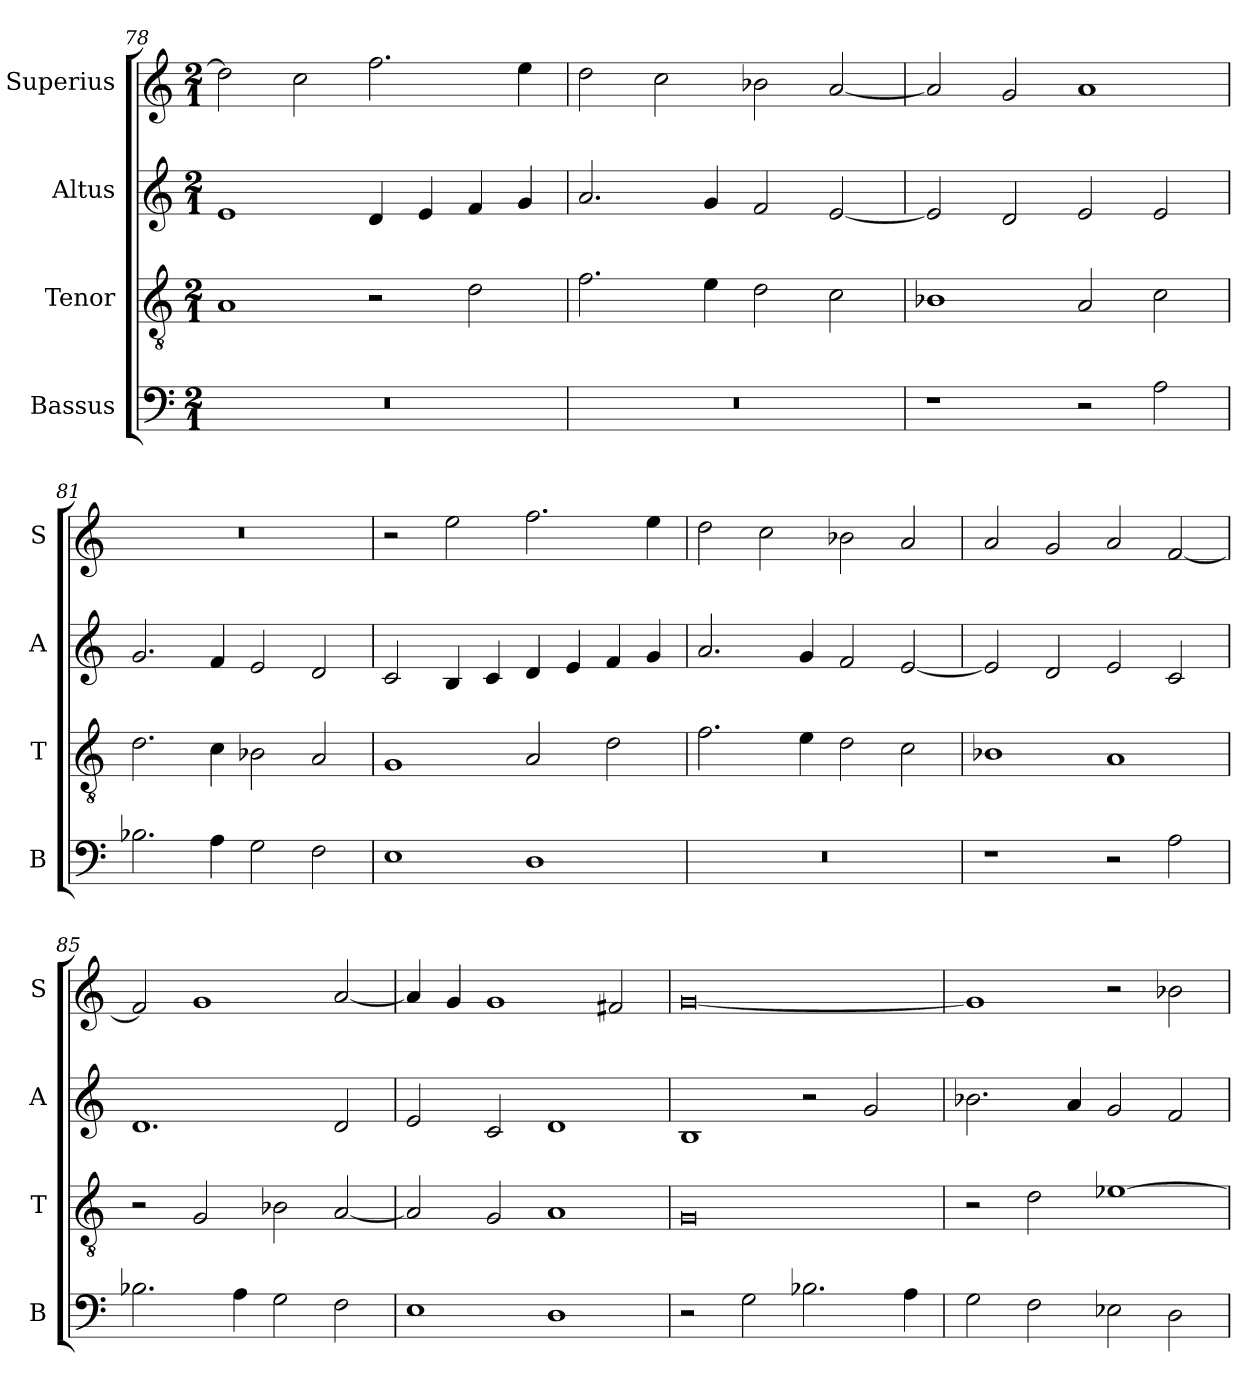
**kern	**kern	**kern	**kern
*part4	*part3	*part2	*part1
*staff4	*staff3	*staff2	*staff1
*I"Bassus	*I"Tenor	*I"Altus	*I"Superius
*I'B	*I'T	*I'A	*I'S
*clefF4	*clefGv2	*clefG2	*clefG2
*k[]	*k[]	*k[]	*k[]
*M2/1	*M2/1	*M2/1	*M2/1
=78	=78	=78	=78
0r	1A	1e	2dd\]
.	.	.	2cc\
.	2r	4d/	2.ff\
.	.	4e/	.
.	2d\	4f/	.
.	.	4g/	4ee\
=79	=79	=79	=79
0r	2.f\	2.a/	2dd\
.	.	.	2cc\
.	4e\	4g/	.
.	2d\	2f/	2b-X\
.	2c\	[2e/	[2a/
=80	=80	=80	=80
1r	1B-X	2e/]	2a/]
.	.	2d/	2g/
2r	2A/	2e/	1a
2A\	2c\	2e/	.
=81	=81	=81	=81
2.B-X\	2.d\	2.g/	0r
4A\	4c\	4f/	.
2G\	2B-X\	2e/	.
2F\	2A/	2d/	.
=82	=82	=82	=82
1E	1G	2c/	2r
.	.	4B/	2ee\
.	.	4c/	.
1D	2A/	4d/	2.ff\
.	.	4e/	.
.	2d\	4f/	.
.	.	4g/	4ee\
=83	=83	=83	=83
0r	2.f\	2.a/	2dd\
.	.	.	2cc\
.	4e\	4g/	.
.	2d\	2f/	2b-X\
.	2c\	[2e/	2a/
=84	=84	=84	=84
1r	1B-X	2e/]	2a/
.	.	2d/	2g/
2r	1A	2e/	2a/
2A\	.	2c/	[2f/
=85	=85	=85	=85
2.B-X\	2r	1.d	2f/]
.	2G/	.	1g
4A\	.	.	.
2G\	2B-X\	.	.
2F\	[2A/	2d/	[2a/
=86	=86	=86	=86
1E	2A/]	2e/	4a/]
.	.	.	4g/
.	2G/	2c/	1g
1D	1A	1d	.
.	.	.	2f#X/
=87	=87	=87	=87
2r	0G	1B	[0g
2G\	.	.	.
2.B-X\	.	2r	.
.	.	2g/	.
4A\	.	.	.
=88	=88	=88	=88
2G\	2r	2.b-X\	1g]
2F\	2d\	.	.
.	.	4a/	.
2E-X\	[1e-X	2g/	2r
2D\	.	2f/	2b-X\
=	=	=	=
*-	*-	*-	*-
